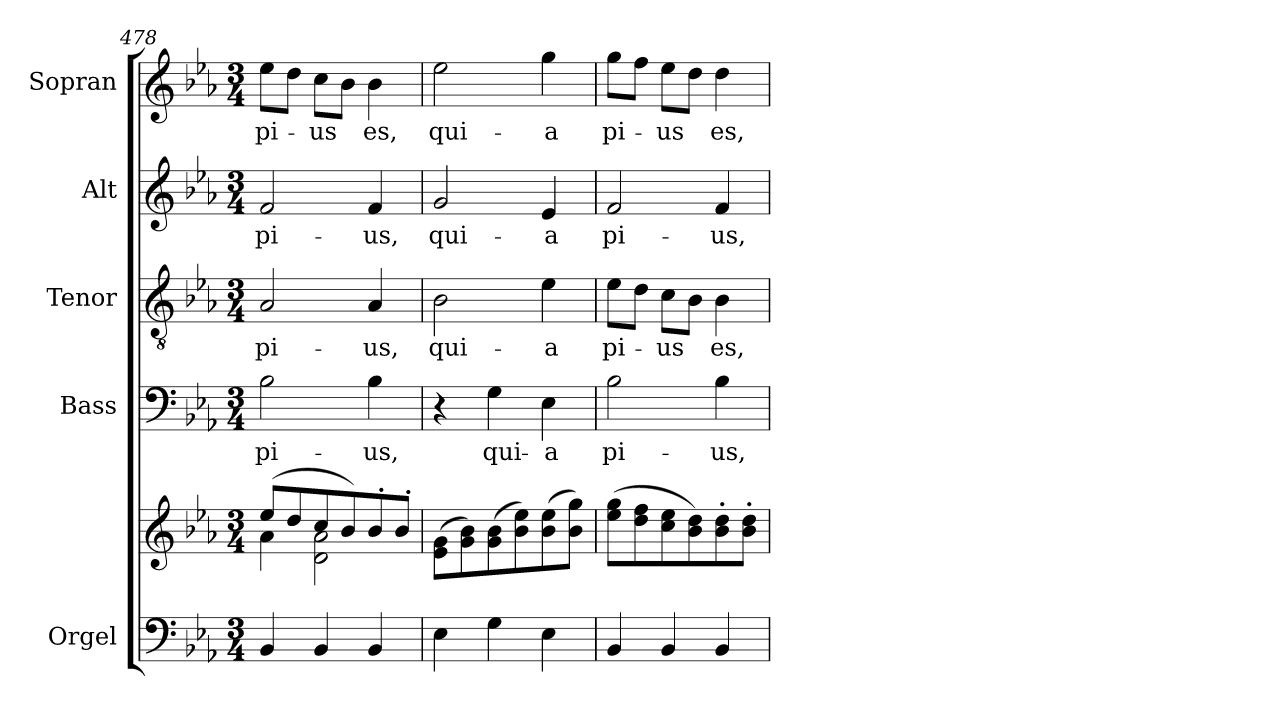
**kern	**kern	**kern	**text	**kern	**text	**kern	**text	**kern	**text
*part5	*part5	*part4	*part4	*part3	*part3	*part2	*part2	*part1	*part1
*staff6	*staff5	*staff4	*staff4	*staff3	*staff3	*staff2	*staff2	*staff1	*staff1
*I"Orgel	*	*I"Bass	*	*I"Tenor	*	*I"Alt	*	*I"Sopran	*
*I'Org.	*	*I'B.	*	*I'T.	*	*I'A.	*	*I'S.	*
!!LO:LB:g=z
*clefF4	*clefG2	*clefF4	*	*clefGv2	*	*clefG2	*	*clefG2	*
*k[b-e-a-]	*k[b-e-a-]	*k[b-e-a-]	*	*k[b-e-a-]	*	*k[b-e-a-]	*	*k[b-e-a-]	*
*E-:	*E-:	*E-:	*	*E-:	*	*E-:	*	*E-:	*
*M3/4	*M3/4	*M3/4	*	*M3/4	*	*M3/4	*	*M3/4	*
=478	=478	=478	=478	=478	=478	=478	=478	=478	=478
*	*^	*	*	*	*	*	*	*	*
!	!	!	!	!LO:LY:b	!	!LO:LY:b	!	!LO:LY:b	!	!LO:LY:b
4BB-/	(>8ee-/L	4a-\	2B-\	pi-	2A-/	pi-	2f/	pi-	8ee-\L	pi-
.	8dd/	.	.	.	.	.	.	.	8dd\J	.
!	!	!	!	!	!	!	!	!	!	!LO:LY:b
4BB-/	8cc/	2d\ 2a-\	.	.	.	.	.	.	8cc\L	-us
.	8b-/)	.	.	.	.	.	.	.	8b-\J	.
!	!	!	!	!LO:LY:b	!	!LO:LY:b	!	!LO:LY:b	!	!LO:LY:b
4BB-/	8b-'</	.	4B-\	-us,	4A-/	-us,	4f/	-us,	4b-\	es,
.	8b-'</J	.	.	.	.	.	.	.	.	.
*	*v	*v	*	*	*	*	*	*	*	*
=479	=479	=479	=479	=479	=479	=479	=479	=479	=479
!	!	!	!	!	!LO:LY:b	!	!LO:LY:b	!	!LO:LY:b
4E-\	(>8e-\ 8g\L	4r	.	2B-\	qui-	2g/	qui-	2ee-\	qui-
.	8g\ 8b-\)	.	.	.	.	.	.	.	.
!	!	!	!LO:LY:b	!	!	!	!	!	!
4G\	(>8g\ 8b-\	4G\	qui-	.	.	.	.	.	.
.	8b-\ 8ee-\)	.	.	.	.	.	.	.	.
!	!	!	!LO:LY:b	!	!LO:LY:b	!	!LO:LY:b	!	!LO:LY:b
4E-\	(>8b-\ 8ee-\	4E-\	-a	4e-\	-a	4e-/	-a	4gg\	-a
.	8b-\ 8gg\J)	.	.	.	.	.	.	.	.
=480	=480	=480	=480	=480	=480	=480	=480	=480	=480
!	!	!	!LO:LY:b	!	!LO:LY:b	!	!LO:LY:b	!	!LO:LY:b
4BB-/	(>8ee-\ 8gg\L	2B-\	pi-	8e-\L	pi-	2f/	pi-	8gg\L	pi-
.	8dd\ 8ff\	.	.	8d\J	.	.	.	8ff\J	.
!	!	!	!	!	!LO:LY:b	!	!	!	!LO:LY:b
4BB-/	8cc\ 8ee-\	.	.	8c\L	-us	.	.	8ee-\L	-us
.	8b-\ 8dd\)	.	.	8B-\J	.	.	.	8dd\J	.
!	!	!	!LO:LY:b	!	!LO:LY:b	!	!LO:LY:b	!	!LO:LY:b
4BB-/	8b-\'> 8dd\'>	4B-\	-us,	4B-\	es,	4f/	-us,	4dd\	es,
.	8b-\'> 8dd\'>J	.	.	.	.	.	.	.	.
=	=	=	=	=	=	=	=	=	=
*-	*-	*-	*-	*-	*-	*-	*-	*-	*-
